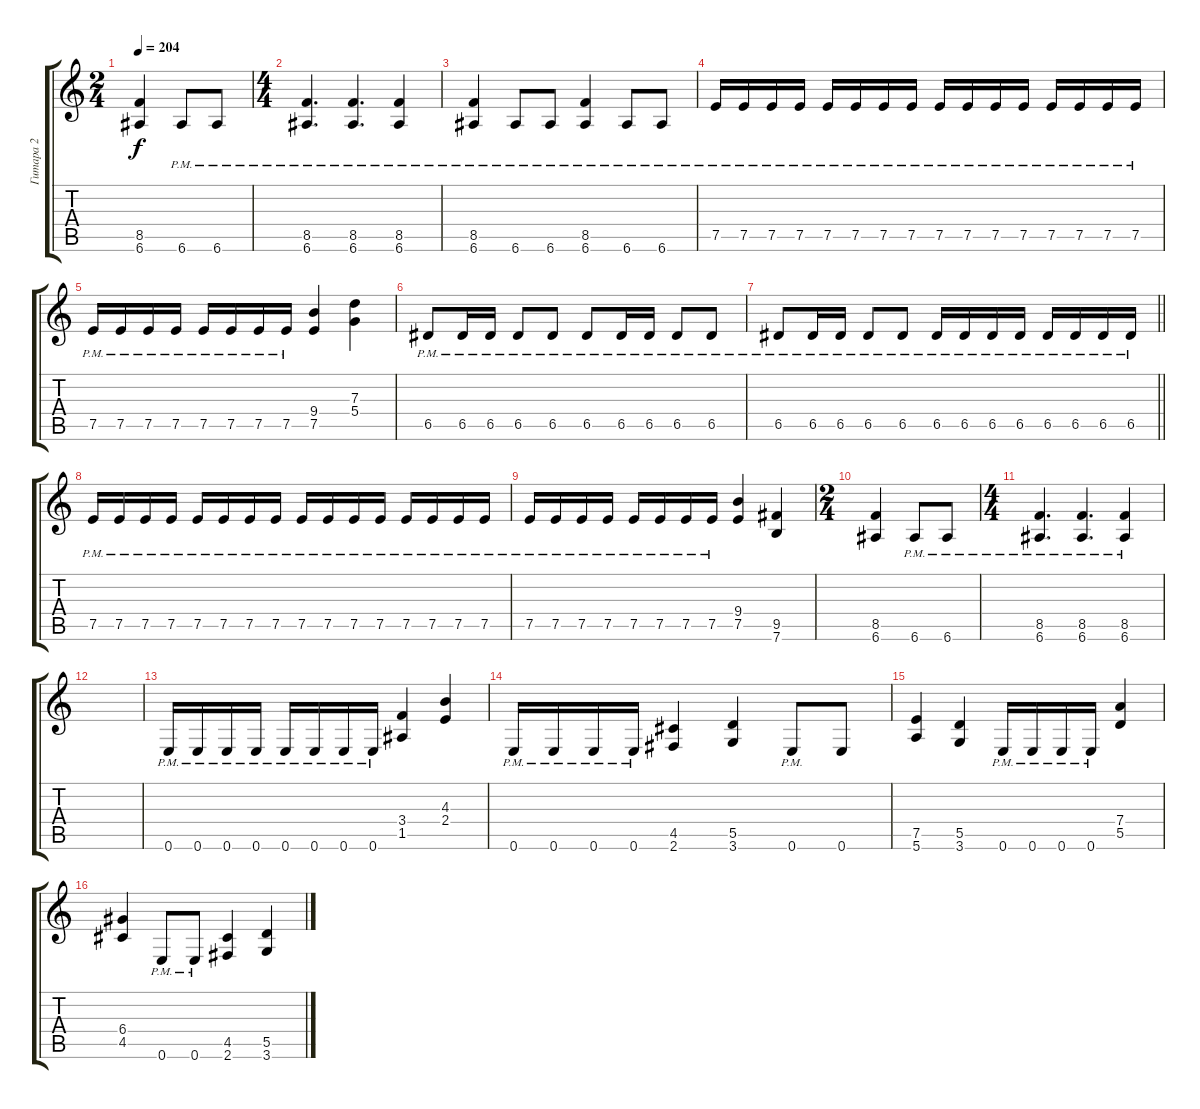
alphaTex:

\track ("Гитара 2" "Гитара 2") {instrument distortionguitar}
\staff {score tabs}
\tuning (E4 B3 G3 D3 A2 E2) {hide}
\ts (2 4)
\tempo 204
\clef g2
\ks c
(8.5 6.6).4{dy f} 6.6{pm}.8 6.6{pm}.8 |
\ts (4 4)
(8.5{pm} 6.6{pm}).4{d} (8.5{pm} 6.6{pm}).4{d} (8.5{pm} 6.6{pm}).4 |
(8.5{pm} 6.6{pm}).4 6.6{pm}.8 6.6{pm}.8 (8.5{pm} 6.6{pm}).4 6.6{pm}.8 6.6{pm}.8 |
7.5{pm}.16 7.5{pm}.16 7.5{pm}.16 7.5{pm}.16 7.5{pm}.16 7.5{pm}.16 7.5{pm}.16 7.5{pm}.16 7.5{pm}.16 7.5{pm}.16 7.5{pm}.16 7.5{pm}.16 7.5{pm}.16 7.5{pm}.16 7.5{pm}.16 7.5{pm}.16 |
7.5{pm}.16 7.5{pm}.16 7.5{pm}.16 7.5{pm}.16 7.5{pm}.16 7.5{pm}.16 7.5{pm}.16 7.5{pm}.16 (9.4 7.5).4 (7.3 5.4).4 |
6.5{pm}.8 6.5{pm}.16 6.5{pm}.16 6.5{pm}.8 6.5{pm}.8 6.5{pm}.8 6.5{pm}.16 6.5{pm}.16 6.5{pm}.8 6.5{pm}.8 |
\barLineRight lightlight
6.5{pm}.8 6.5{pm}.16 6.5{pm}.16 6.5{pm}.8 6.5{pm}.8 6.5{pm}.16 6.5{pm}.16 6.5{pm}.16 6.5{pm}.16 6.5{pm}.16 6.5{pm}.16 6.5{pm}.16 6.5{pm}.16 |
7.5{pm}.16 7.5{pm}.16 7.5{pm}.16 7.5{pm}.16 7.5{pm}.16 7.5{pm}.16 7.5{pm}.16 7.5{pm}.16 7.5{pm}.16 7.5{pm}.16 7.5{pm}.16 7.5{pm}.16 7.5{pm}.16 7.5{pm}.16 7.5{pm}.16 7.5{pm}.16 |
7.5{pm}.16 7.5{pm}.16 7.5{pm}.16 7.5{pm}.16 7.5{pm}.16 7.5{pm}.16 7.5{pm}.16 7.5{pm}.16 (9.4 7.5).4 (9.5 7.6).4 |
\ts (2 4)
(8.5 6.6).4 6.6{pm}.8 6.6{pm}.8 |
\ts (4 4)
(8.5{pm} 6.6{pm}).4{d} (8.5{pm} 6.6{pm}).4{d} (8.5{pm} 6.6{pm}).4 |
|
0.6{pm}.16 0.6{pm}.16 0.6{pm}.16 0.6{pm}.16 0.6{pm}.16 0.6{pm}.16 0.6{pm}.16 0.6{pm}.16 (3.4 1.5).4 (4.3 2.4).4 |
0.6{pm}.16 0.6{pm}.16 0.6{pm}.16 0.6{pm}.16 (4.5 2.6).4 (5.5 3.6).4 0.6{pm}.8 0.6.8 |
(7.5 5.6).4 (5.5 3.6).4 0.6{pm}.16 0.6{pm}.16 0.6{pm}.16 0.6{pm}.16 (7.4 5.5).4 |
(6.4 4.5).4 0.6{pm}.8 0.6{pm}.8 (4.5 2.6).4 (5.5 3.6).4
